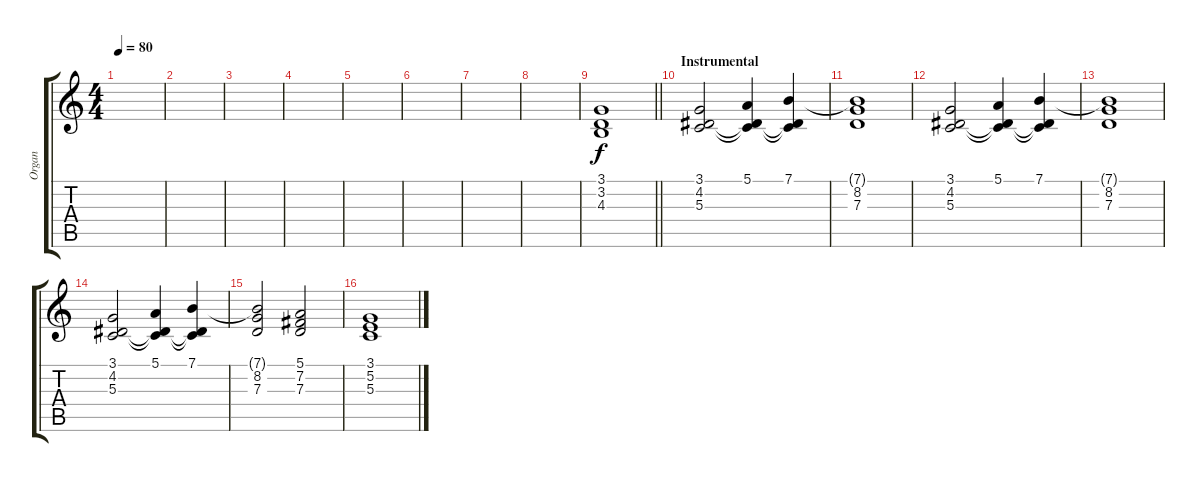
\track ("Organ" "Organ") {instrument percussiveorgan}
\staff {score tabs}
\tuning (E4 B3 G3 D3 A2 E2) {hide}
\ts (4 4)
\tempo 80
\clef g2
\ks c
|
|
|
|
|
|
|
|
\barLineRight lightlight
(3.1 3.2 4.3).1 |
\section ("" "Instrumental")
(3.1 4.2 5.3).2 (5.1 4.2{t} 5.3{t}).4 (7.1 4.2{t} 5.3{t}).4 |
(7.1{t} 8.2 7.3).1 |
(3.1 4.2 5.3).2 (5.1 4.2{t} 5.3{t}).4 (7.1 4.2{t} 5.3{t}).4 |
(7.1{t} 8.2 7.3).1 |
(3.1 4.2 5.3).2 (5.1 4.2{t} 5.3{t}).4 (7.1 4.2{t} 5.3{t}).4 |
(7.1{t} 8.2 7.3).2 (5.1 7.2 7.3).2 |
(3.1 5.2 5.3).1
